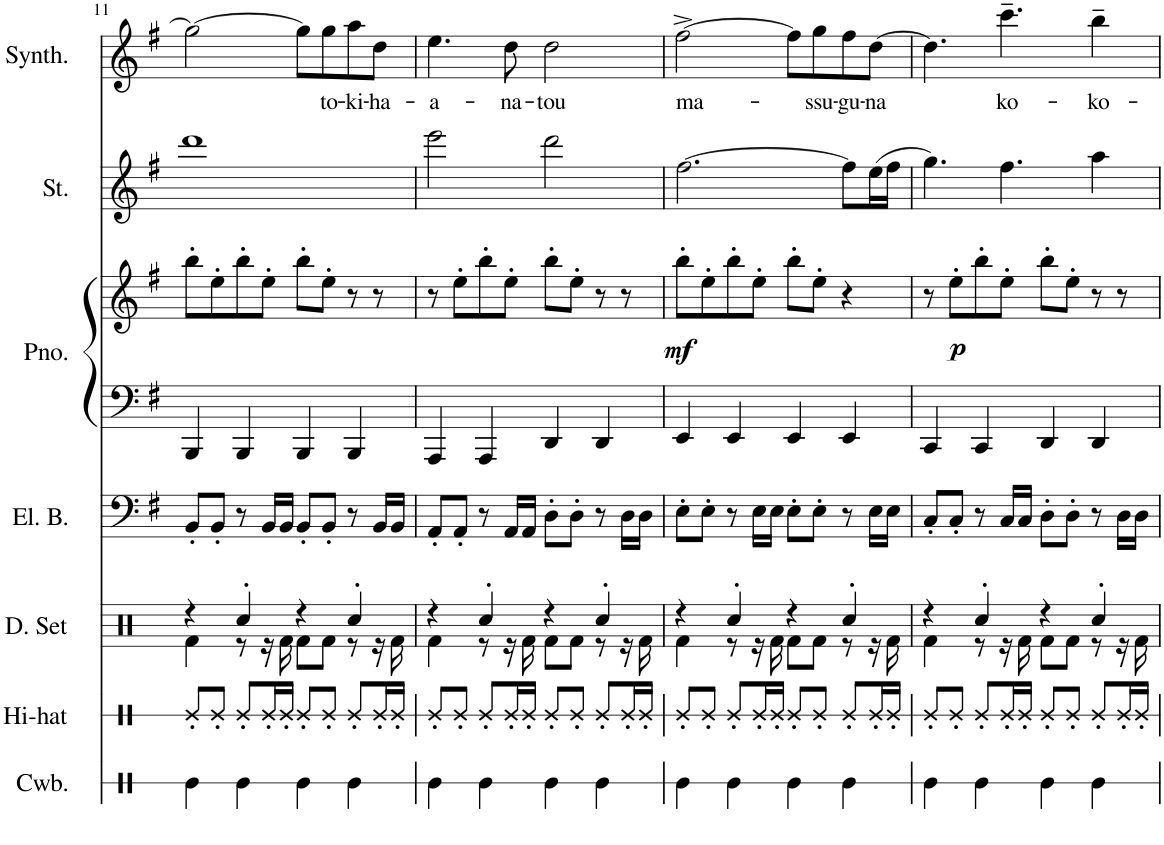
**kern	**kern	**kern	**kern	**kern	**kern	**dynam	**kern	**kern	**text
*part7	*part6	*part5	*part4	*part3	*part3	*part3	*part2	*part1	*part1
*staff8	*staff7	*staff6	*staff5	*staff4	*staff3	*staff3/4	*staff2	*staff1	*staff1
*I"Cowbell	*I"Hi-hat	*I"Drumset	*I"Electric Bass	*I"Piano	*	*	*I"Strings	*I"Sine Synthesizer	*
*I'Cwb.	*I'Hi-hat	*I'D. Set	*I'El. B.	*I'Pno.	*	*	*I'St.	*I'Synth.	*
!!LO:PB:g=z
*clefX	*clefX	*clefX	*clefF4	*clefF4	*clefG2	*	*clefG2	*clefG2	*
*	*	*	*Trd7c12	*	*	*	*	*	*
*k[]	*k[]	*k[]	*k[f#]	*k[f#]	*k[f#]	*	*k[f#]	*k[f#]	*
*M4/4	*M4/4	*M4/4	*M4/4	*M4/4	*M4/4	*	*M4/4	*M4/4	*
=11	=11	=11	=11	=11	=11	=11	=11	=11	=11
*	*	*^	*	*	*	*	*	*	*
4Re\	8Re'/L	4r	4Rf\	8BB'/L	4BBB/	8bb'\L	.	1ddd	2gg\_	.
.	8Re'/J	.	.	8BB'/J	.	8ee'\	.	.	.	.
4Re\	8Re'/L	4Rcc'/	8r	8r	4BBB/	8bb'\	.	.	.	.
.	16Re'/L	.	16r	16BB/LL	.	8ee'\J	.	.	.	.
.	16Re'/JJ	.	16Rf\	16BB/JJ	.	.	.	.	.	.
4Re\	8Re'/L	4r	8Rf\L	8BB'/L	4BBB/	8bb'\L	.	.	8gg\L]	.
!	!	!	!	!	!	!	!	!	!	!LO:LY:b
.	8Re'/J	.	8Rf\J	8BB'/J	.	8ee'\J	.	.	8gg\	to-
!	!	!	!	!	!	!	!	!	!	!LO:LY:b
4Re\	8Re'/L	4Rcc'/	8r	8r	4BBB/	8r	.	.	8aa\	-ki-
!	!	!	!	!	!	!	!	!	!	!LO:LY:b
.	16Re'/L	.	16r	16BB/LL	.	8r	.	.	8dd\J	-ha-
.	16Re'/JJ	.	16Rf\	16BB/JJ	.	.	.	.	.	.
=12	=12	=12	=12	=12	=12	=12	=12	=12	=12	=12
!	!	!	!	!	!	!	!	!	!	!LO:LY:b
4Re\	8Re'/L	4r	4Rf\	8AA'/L	4AAA/	8r	.	2eee\	4.ee\	-a-
.	8Re'/J	.	.	8AA'/J	.	8ee'\L	.	.	.	.
4Re\	8Re'/L	4Rcc'/	8r	8r	4AAA/	8bb'\	.	.	.	.
!	!	!	!	!	!	!	!	!	!	!LO:LY:b
.	16Re'/L	.	16r	16AA/LL	.	8ee'\J	.	.	8dd\	-na-
.	16Re'/JJ	.	16Rf\	16AA/JJ	.	.	.	.	.	.
!	!	!	!	!	!	!	!	!	!	!LO:LY:b
4Re\	8Re'/L	4r	8Rf\L	8D'\L	4DD/	8bb'\L	.	2ddd\	2dd\	-tou
.	8Re'/J	.	8Rf\J	8D'\J	.	8ee'\J	.	.	.	.
4Re\	8Re'/L	4Rcc'/	8r	8r	4DD/	8r	.	.	.	.
.	16Re'/L	.	16r	16D\LL	.	8r	.	.	.	.
.	16Re'/JJ	.	16Rf\	16D\JJ	.	.	.	.	.	.
=13	=13	=13	=13	=13	=13	=13	=13	=13	=13	=13
!	!	!	!	!	!	!	!LO:DY:b	!	!	!LO:LY:b
4Re\	8Re'/L	4r	4Rf\	8E'\L	4EE/	8bb'\L	mf	[2.ff#\	[2ff#^\	ma-
.	8Re'/J	.	.	8E'\J	.	8ee'\	.	.	.	.
4Re\	8Re'/L	4Rcc'/	8r	8r	4EE/	8bb'\	.	.	.	.
.	16Re'/L	.	16r	16E\LL	.	8ee'\J	.	.	.	.
.	16Re'/JJ	.	16Rf\	16E\JJ	.	.	.	.	.	.
4Re\	8Re'/L	4r	8Rf\L	8E'\L	4EE/	8bb'\L	.	.	8ff#\L]	.
!	!	!	!	!	!	!	!	!	!	!LO:LY:b
.	8Re'/J	.	8Rf\J	8E'\J	.	8ee'\J	.	.	8gg\	-ssu-
!	!	!	!	!	!	!	!	!	!	!LO:LY:b
4Re\	8Re'/L	4Rcc'/	8r	8r	4EE/	4r	.	8ff#\L]	8ff#\	-gu-
!	!	!	!	!	!	!	!	!	!	!LO:LY:b
.	16Re'/L	.	16r	16E\LL	.	.	.	(16ee\L	[8dd\J	-na
.	16Re'/JJ	.	16Rf\	16E\JJ	.	.	.	16ff#\JJ	.	.
=14	=14	=14	=14	=14	=14	=14	=14	=14	=14	=14
4Re\	8Re'/L	4r	4Rf\	8C'/L	4CC/	8r	.	4.gg\)	4.dd\]	.
!	!	!	!	!	!	!	!LO:DY:b	!	!	!
.	8Re'/J	.	.	8C'/J	.	8ee'\L	p	.	.	.
4Re\	8Re'/L	4Rcc'/	8r	8r	4CC/	8bb'\	.	.	.	.
!	!	!	!	!	!	!	!	!	!	!LO:LY:b
.	16Re'/L	.	16r	16C/LL	.	8ee'\J	.	4.ff#\	4.ccc~\	ko-
.	16Re'/JJ	.	16Rf\	16C/JJ	.	.	.	.	.	.
4Re\	8Re'/L	4r	8Rf\L	8D'\L	4DD/	8bb'\L	.	.	.	.
.	8Re'/J	.	8Rf\J	8D'\J	.	8ee'\J	.	.	.	.
!	!	!	!	!	!	!	!	!	!	!LO:LY:b
4Re\	8Re'/L	4Rcc'/	8r	8r	4DD/	8r	.	4aa\	4bb~\	-ko-
.	16Re'/L	.	16r	16D\LL	.	8r	.	.	.	.
.	16Re'/JJ	.	16Rf\	16D\JJ	.	.	.	.	.	.
*	*	*v	*v	*	*	*	*	*	*	*
=	=	=	=	=	=	=	=	=	=
*-	*-	*-	*-	*-	*-	*-	*-	*-	*-
